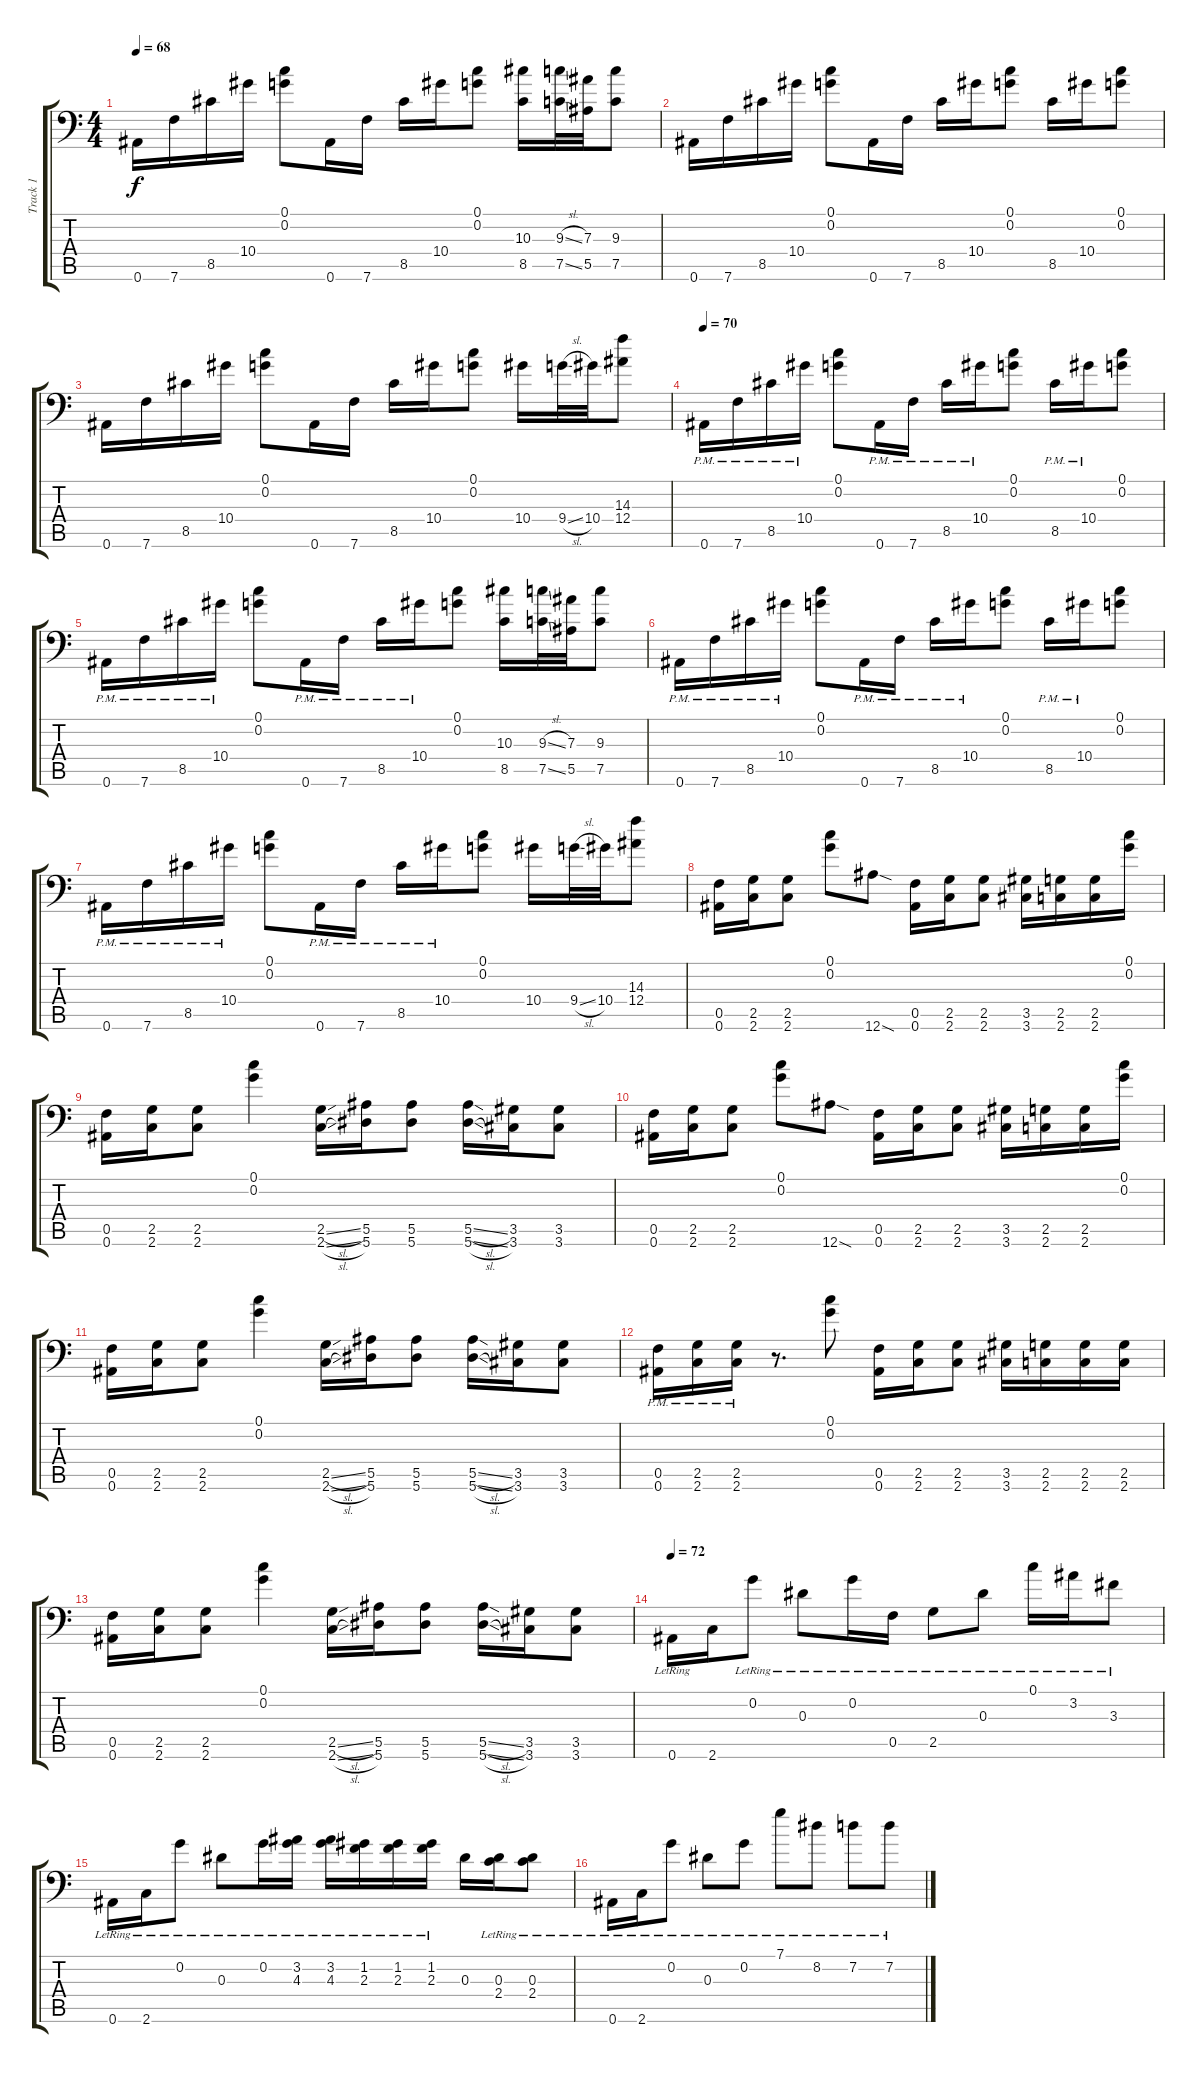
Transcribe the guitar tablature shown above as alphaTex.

\track ("Track 1" "Track 1") {instrument electricguitarjazz}
\staff {score tabs}
\tuning (C4 G3 Eb3 Bb2 F2 Bb1) {hide}
\ts (4 4)
\tempo 68
\clef f4
\ks c
0.6.16{dy f} 7.6.16 8.5.16 10.4.16 (0.1 0.2).8 0.6.16 7.6.16 8.5.16 10.4.16 (0.1 0.2).8 (10.3 8.5).16 (9.3{sl} 7.5{sl}).32 (7.3 5.5).32 (9.3 7.5).8 |
0.6.16 7.6.16 8.5.16 10.4.16 (0.1 0.2).8 0.6.16 7.6.16 8.5.16 10.4.16 (0.1 0.2).8 8.5.16 10.4.16 (0.1 0.2).8 |
0.6.16 7.6.16 8.5.16 10.4.16 (0.1 0.2).8 0.6.16 7.6.16 8.5.16 10.4.16 (0.1 0.2).8 10.4.16 9.4{sl}.32 10.4.32 (14.3 12.4).8 |
\tempo 70
0.6{pm}.16 7.6{pm}.16 8.5{pm}.16 10.4{pm}.16 (0.1 0.2).8 0.6{pm}.16 7.6{pm}.16 8.5{pm}.16 10.4{pm}.16 (0.1 0.2).8 8.5{pm}.16 10.4{pm}.16 (0.1 0.2).8 |
0.6{pm}.16 7.6{pm}.16 8.5{pm}.16 10.4{pm}.16 (0.1 0.2).8 0.6{pm}.16 7.6{pm}.16 8.5{pm}.16 10.4{pm}.16 (0.1 0.2).8 (10.3 8.5).16 (9.3{sl} 7.5{sl}).32 (7.3 5.5).32 (9.3 7.5).8 |
0.6{pm}.16 7.6{pm}.16 8.5{pm}.16 10.4{pm}.16 (0.1 0.2).8 0.6{pm}.16 7.6{pm}.16 8.5{pm}.16 10.4{pm}.16 (0.1 0.2).8 8.5{pm}.16 10.4{pm}.16 (0.1 0.2).8 |
0.6{pm}.16 7.6{pm}.16 8.5{pm}.16 10.4{pm}.16 (0.1 0.2).8 0.6{pm}.16 7.6{pm}.16 8.5{pm}.16 10.4{pm}.16 (0.1 0.2).8 10.4.16 9.4{sl}.32 10.4.32 (14.3 12.4).8 |
(0.5 0.6).16 (2.5 2.6).16 (2.5 2.6).8 (0.1 0.2).8 12.6{sod}.8 (0.5 0.6).16 (2.5 2.6).16 (2.5 2.6).8 (3.5 3.6).16 (2.5 2.6).16 (2.5 2.6).16 (0.1 0.2).16 |
(0.5 0.6).16 (2.5 2.6).16 (2.5 2.6).8 (0.1 0.2).4 (2.5{sl} 2.6{sl}).16 (5.5 5.6).16 (5.5 5.6).8 (5.5{sl} 5.6{sl}).16 (3.5 3.6).16 (3.5 3.6).8 |
(0.5 0.6).16 (2.5 2.6).16 (2.5 2.6).8 (0.1 0.2).8 12.6{sod}.8 (0.5 0.6).16 (2.5 2.6).16 (2.5 2.6).8 (3.5 3.6).16 (2.5 2.6).16 (2.5 2.6).16 (0.1 0.2).16 |
(0.5 0.6).16 (2.5 2.6).16 (2.5 2.6).8 (0.1 0.2).4 (2.5{sl} 2.6{sl}).16 (5.5 5.6).16 (5.5 5.6).8 (5.5{sl} 5.6{sl}).16 (3.5 3.6).16 (3.5 3.6).8 |
(0.5{pm} 0.6{pm}).16 (2.5{pm} 2.6{pm}).16 (2.5{pm} 2.6{pm}).16 r.8{d} (0.1 0.2).8 (0.5 0.6).16 (2.5 2.6).16 (2.5 2.6).8 (3.5 3.6).16 (2.5 2.6).16 (2.5 2.6).16 (2.5 2.6).16 |
(0.5 0.6).16 (2.5 2.6).16 (2.5 2.6).8 (0.1 0.2).4 (2.5{sl} 2.6{sl}).16 (5.5 5.6).16 (5.5 5.6).8 (5.5{sl} 5.6{sl}).16 (3.5 3.6).16 (3.5 3.6).8 |
\tempo 72
0.6{lr}.16{instrument electricguitarjazz} 2.6.16 0.2{lr}.8 0.3{lr}.8 0.2{lr}.16 0.5{lr}.16 2.5{lr}.8 0.3{lr}.8 0.1{lr}.16 3.2{lr}.16 3.3{lr}.8 |
0.6{lr}.16 2.6{lr}.16 0.2{lr}.8 0.3{lr}.8 0.2{lr}.16 (3.2{lr} 4.3{lr}).16 (3.2{lr} 4.3{lr}).16 (1.2{lr} 2.3{lr}).16 (1.2{lr} 2.3{lr}).16 (1.2 2.3{lr}).16 0.3.16 (0.3 2.4{lr}).16 (0.3{lr} 2.4{lr}).8 |
0.6{lr}.16 2.6{lr}.16 0.2{lr}.8 0.3{lr}.8 0.2{lr}.8 7.1{lr}.8 8.2{lr}.8 7.2{lr}.8 7.2{lr}.8
